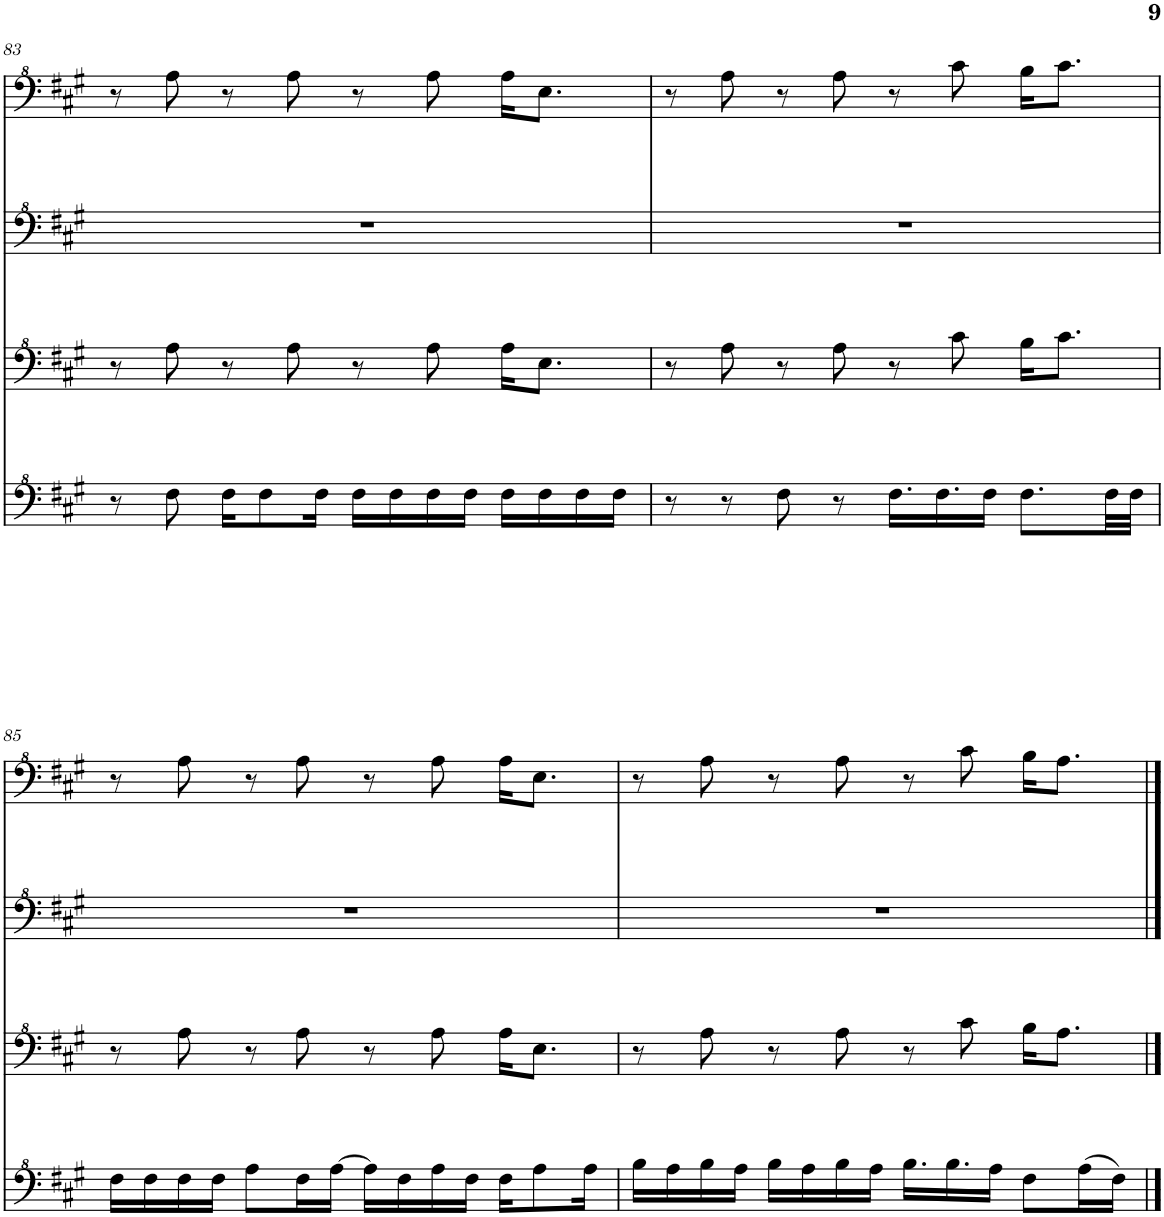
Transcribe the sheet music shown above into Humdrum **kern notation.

**kern	**kern	**kern	**kern
*part1	*part1	*part1	*part1
*staff4	*staff3	*staff2	*staff1
*I"Piano	*	*	*
*I'Pno.	*	*	*
!!LO:PB:g=z
*clefF^4	*clefF^4	*clefF^4	*clefF^4
*k[f#c#g#]	*k[f#c#g#]	*k[f#c#g#]	*k[f#c#g#]
*M4/4	*M4/4	*M4/4	*M4/4
=83	=83	=83	=83
8r	8r	1r	8r
8f#\	8a\	.	8a\
16f#\KL	8r	.	8r
8f#\	.	.	.
.	8a\	.	8a\
16f#\Jk	.	.	.
16f#\LL	8r	.	8r
16f#\	.	.	.
16f#\	8a\	.	8a\
16f#\JJ	.	.	.
16f#\LL	16a\KL	.	16a\KL
16f#\	8.e\J	.	8.e\J
16f#\	.	.	.
16f#\JJ	.	.	.
=84	=84	=84	=84
8r	8r	1r	8r
8r	8a\	.	8a\
8f#\	8r	.	8r
8r	8a\	.	8a\
16.f#\LL	8r	.	8r
16.f#\	.	.	.
.	8cc#\	.	8cc#\
16f#\JJ	.	.	.
8.f#\L	16b\KL	.	16b\KL
.	8.cc#\J	.	8.cc#\J
32f#\LL	.	.	.
32f#\JJJ	.	.	.
!!LO:LB:g=z
=85	=85	=85	=85
16f#\LL	8r	1r	8r
16f#\	.	.	.
16f#\	8a\	.	8a\
16f#\JJ	.	.	.
8a\L	8r	.	8r
16f#\L	8a\	.	8a\
[16a\JJ	.	.	.
16a\LL]	8r	.	8r
16f#\	.	.	.
16a\	8a\	.	8a\
16f#\JJ	.	.	.
16f#\KL	16a\KL	.	16a\KL
8a\	8.e\J	.	8.e\J
16a\Jk	.	.	.
=86	=86	=86	=86
16b\LL	8r	1r	8r
16a\	.	.	.
16b\	8a\	.	8a\
16a\JJ	.	.	.
16b\LL	8r	.	8r
16a\	.	.	.
16b\	8a\	.	8a\
16a\JJ	.	.	.
16.b\LL	8r	.	8r
16.b\	.	.	.
.	8cc#\	.	8cc#\
16a\JJ	.	.	.
8f#\L	16b\KL	.	16b\KL
.	8.a\J	.	8.a\J
16a\L	.	.	.
16f#\JJ	.	.	.
==	==	==	==
*-	*-	*-	*-
